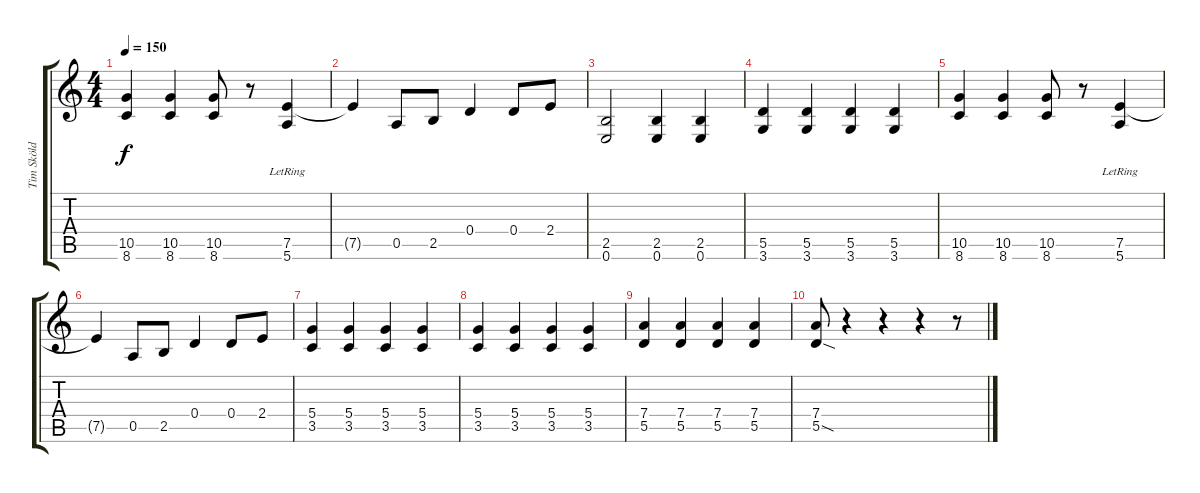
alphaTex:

\track ("Tim Sköld" "Tim Sköld") {instrument distortionguitar}
\staff {score tabs}
\tuning (E4 B3 G3 D3 A2 E2) {hide}
\ts (4 4)
\tempo 150
\clef g2
\ks c
(10.5 8.6).4{dy f} (10.5 8.6).4 (10.5 8.6).8 r.8 (7.5 5.6{lr}).4 |
7.5{t}.4 0.5.8 2.5.8 0.4.4 0.4.8 2.4.8 |
(2.5 0.6).2 (2.5 0.6).4 (2.5 0.6).4 |
(5.5 3.6).4 (5.5 3.6).4 (5.5 3.6).4 (5.5 3.6).4 |
(10.5 8.6).4 (10.5 8.6).4 (10.5 8.6).8 r.8 (7.5 5.6{lr}).4 |
7.5{t}.4 0.5.8 2.5.8 0.4.4 0.4.8 2.4.8 |
(5.4 3.5).4 (5.4 3.5).4 (5.4 3.5).4 (5.4 3.5).4 |
(5.4 3.5).4 (5.4 3.5).4 (5.4 3.5).4 (5.4 3.5).4 |
(7.4 5.5).4 (7.4 5.5).4 (7.4 5.5).4 (7.4 5.5).4 |
(7.4 5.5{sod}).8 r.4 r.4 r.4 r.8
